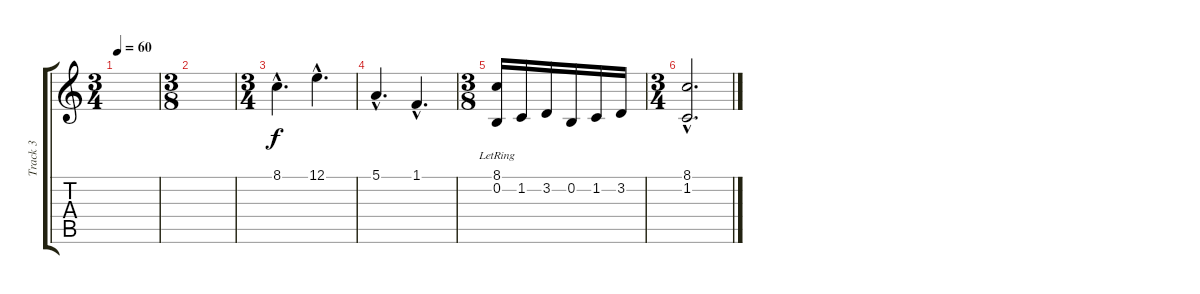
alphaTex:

\track ("Track 3" "Track 3") {instrument stringensemble1}
\staff {score tabs}
\tuning (E4 B3 G3 D3 A2 E2) {hide}
\ts (3 4)
\tempo 60
\clef g2
\ks c
|
\ts (3 8)
|
\ts (3 4)
8.1{hac}.4{d} 12.1{hac}.4{d} |
5.1{hac}.4{d} 1.1{hac}.4{d} |
\ts (3 8)
(8.1{lr} 0.2).16 1.2.16 3.2.16 0.2.16 1.2.16 3.2.16 |
\ts (3 4)
(8.1{hac} 1.2{hac}).2{d}
